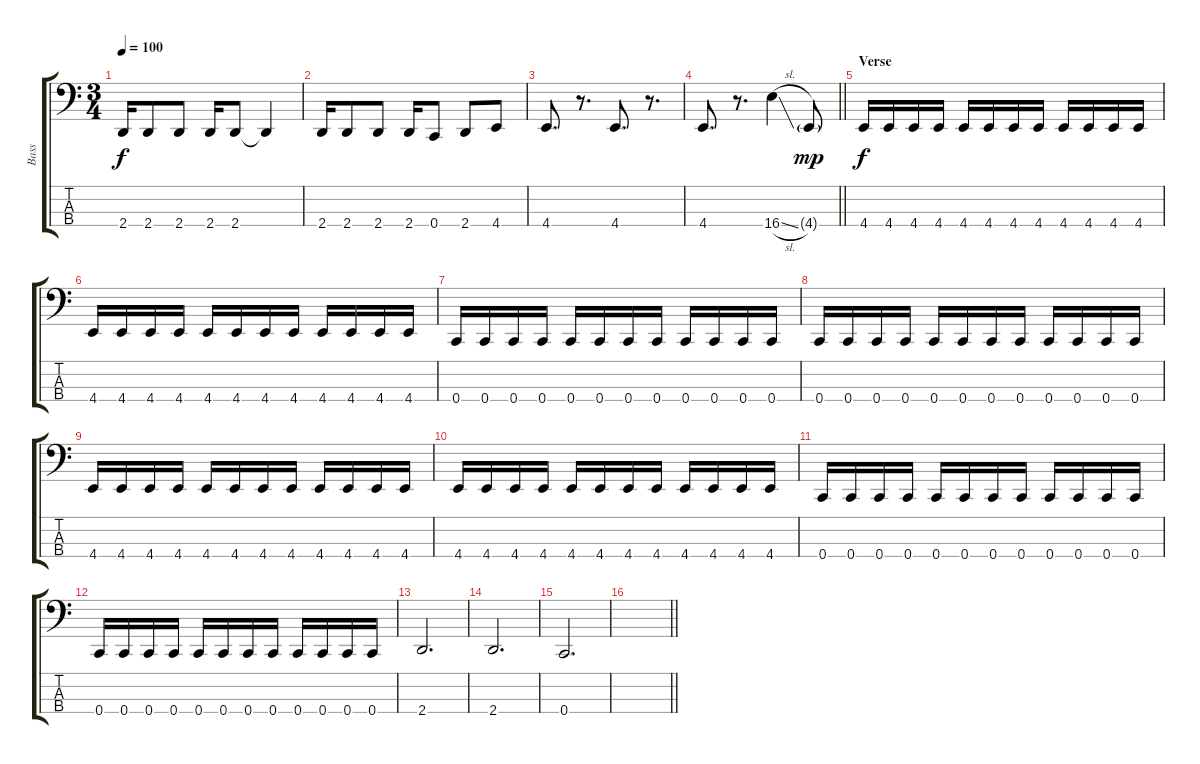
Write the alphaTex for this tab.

\track ("Bass" "Bass") {instrument electricbassfinger}
\staff {score tabs}
\tuning (F2 C2 G1 C1) {hide}
\ts (3 4)
\tempo 100
\clef f4
\ks c
2.4.16{dy f} 2.4.8 2.4.8 2.4.16 2.4.8 2.4{t}.4 |
2.4.16 2.4.8 2.4.8 2.4.16 0.4.8 2.4.8 4.4.8 |
4.4.8{d} r.8{d} 4.4.8{d} r.8{d} |
\barLineRight lightlight
4.4.8{d} r.8{d} 16.4{sl}.4 4.4{g}.8{dy mp} |
\section ("" "Verse")
4.4.16{dy f} 4.4.16 4.4.16 4.4.16 4.4.16 4.4.16 4.4.16 4.4.16 4.4.16 4.4.16 4.4.16 4.4.16 |
4.4.16 4.4.16 4.4.16 4.4.16 4.4.16 4.4.16 4.4.16 4.4.16 4.4.16 4.4.16 4.4.16 4.4.16 |
0.4.16 0.4.16 0.4.16 0.4.16 0.4.16 0.4.16 0.4.16 0.4.16 0.4.16 0.4.16 0.4.16 0.4.16 |
0.4.16 0.4.16 0.4.16 0.4.16 0.4.16 0.4.16 0.4.16 0.4.16 0.4.16 0.4.16 0.4.16 0.4.16 |
4.4.16 4.4.16 4.4.16 4.4.16 4.4.16 4.4.16 4.4.16 4.4.16 4.4.16 4.4.16 4.4.16 4.4.16 |
4.4.16 4.4.16 4.4.16 4.4.16 4.4.16 4.4.16 4.4.16 4.4.16 4.4.16 4.4.16 4.4.16 4.4.16 |
0.4.16 0.4.16 0.4.16 0.4.16 0.4.16 0.4.16 0.4.16 0.4.16 0.4.16 0.4.16 0.4.16 0.4.16 |
0.4.16 0.4.16 0.4.16 0.4.16 0.4.16 0.4.16 0.4.16 0.4.16 0.4.16 0.4.16 0.4.16 0.4.16 |
2.4.2{d} |
2.4.2{d} |
0.4.2{d} |
\barLineRight lightlight
